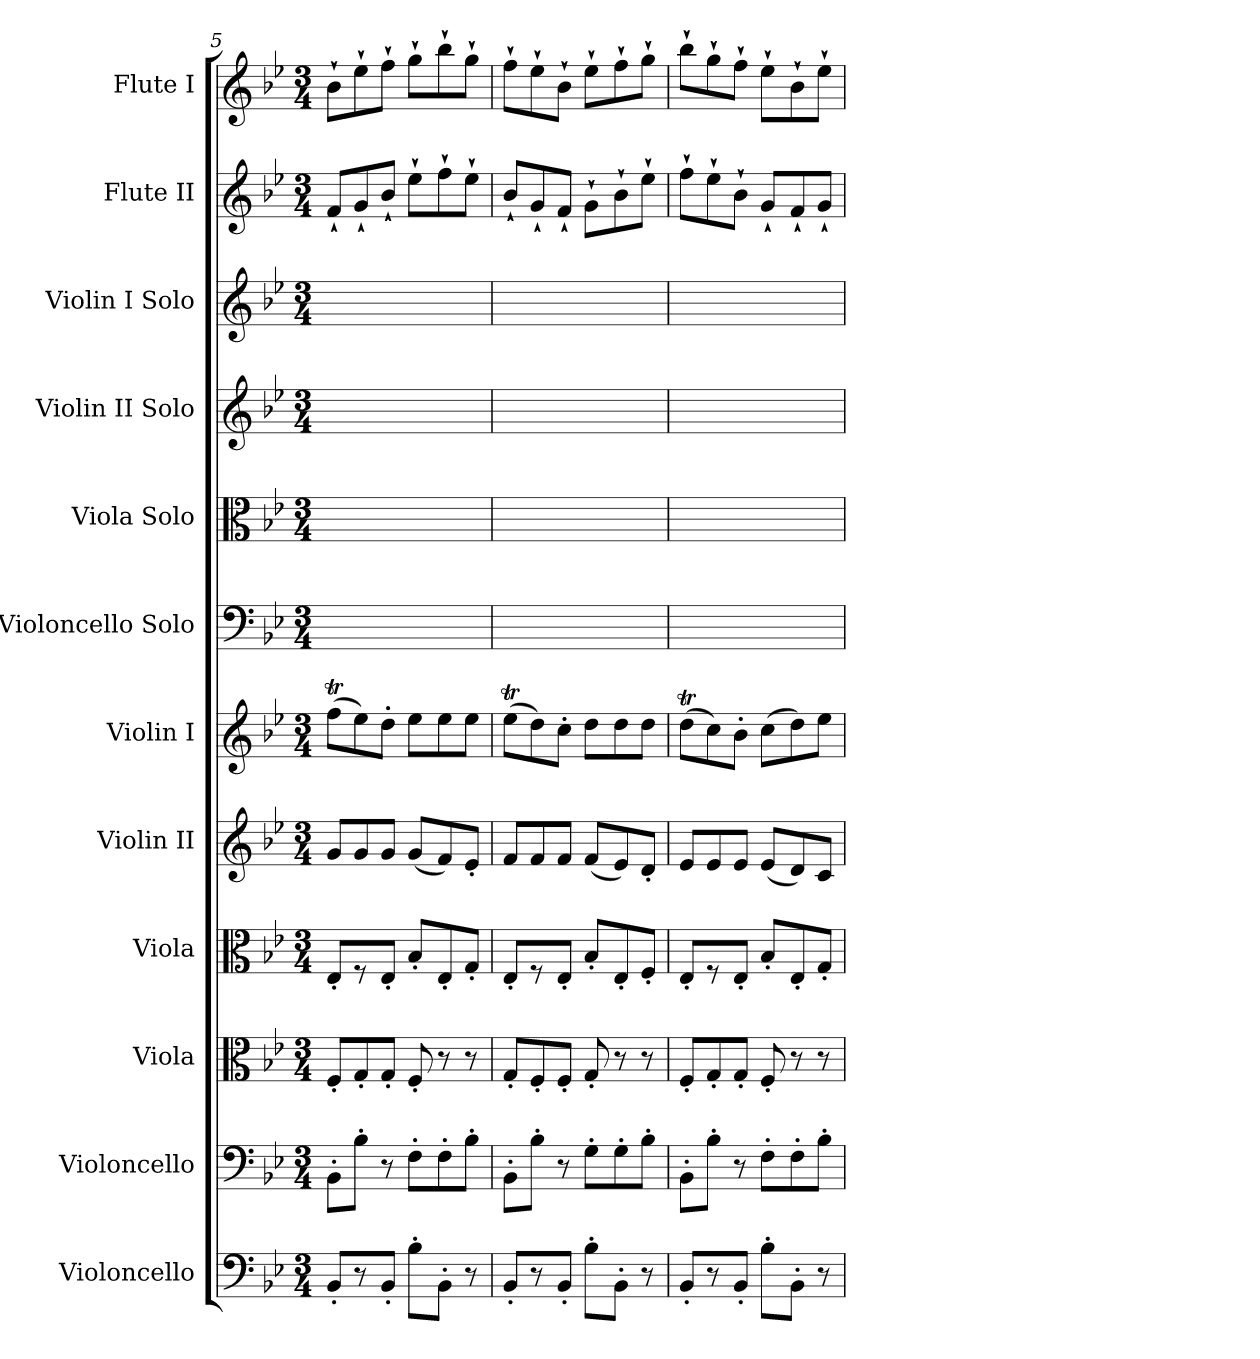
**kern	**kern	**kern	**kern	**kern	**kern	**kern	**kern	**kern	**kern	**kern	**kern
*part12	*part11	*part10	*part9	*part8	*part7	*part6	*part5	*part4	*part3	*part2	*part1
*staff12	*staff11	*staff10	*staff9	*staff8	*staff7	*staff6	*staff5	*staff4	*staff3	*staff2	*staff1
*I"Violoncello	*I"Violoncello	*I"Viola	*I"Viola	*I"Violin II	*I"Violin I	*I"Violoncello Solo	*I"Viola Solo	*I"Violin II Solo	*I"Violin I Solo	*I"Flute II	*I"Flute I
*I'Vc.	*I'Vc.	*I'Vla.	*I'Vla.	*I'Vln. II	*I'Vln. I	*I'Vc.	*I'Vla.	*I'Vln.	*I'Vln.	*I'Fl.	*I'Fl.
*clefF4	*clefF4	*clefC3	*clefC3	*clefG2	*clefG2	*clefF4	*clefC3	*clefG2	*clefG2	*clefG2	*clefG2
*k[b-e-]	*k[b-e-]	*k[b-e-]	*k[b-e-]	*k[b-e-]	*k[b-e-]	*k[b-e-]	*k[b-e-]	*k[b-e-]	*k[b-e-]	*k[b-e-]	*k[b-e-]
*B-:	*B-:	*B-:	*B-:	*B-:	*B-:	*B-:	*B-:	*B-:	*B-:	*B-:	*B-:
*M3/4	*M3/4	*M3/4	*M3/4	*M3/4	*M3/4	*M3/4	*M3/4	*M3/4	*M3/4	*M3/4	*M3/4
=5	=5	=5	=5	=5	=5	=5	=5	=5	=5	=5	=5
8BB-'L	8BB-'L	8F'L	8E-'L	8gL	(8ffTL	4ryy	4ryy	4ryy	4ryy	8f`L	8b-`L
8r	8B-'J	8G'	8r	8g	8ee-)	.	.	.	.	8g`	8ee-`
8BB-'J	8r	8G'J	8E-'J	8gJ	8dd'J	4ryy	4ryy	4ryy	4ryy	8b-`J	8ff`J
8B-'L	8F'L	8F'	8B-'L	(8gL	8ee-L	.	.	.	.	8ee-`L	8gg`L
8BB-'J	8F'	8r	8E-'	8f)	8ee-	4ryy	4ryy	4ryy	4ryy	8ff`	8bb-`
8r	8B-'J	8r	8G'J	8e-'J	8ee-J	.	.	.	.	8ee-`J	8gg`J
=6	=6	=6	=6	=6	=6	=6	=6	=6	=6	=6	=6
8BB-'L	8BB-'L	8G'L	8E-'L	8fL	(8ee-TL	4ryy	4ryy	4ryy	4ryy	8b-`L	8ff`L
8r	8B-'J	8F'	8r	8f	8dd)	.	.	.	.	8g`	8ee-`
8BB-'J	8r	8F'J	8E-'J	8fJ	8cc'J	4ryy	4ryy	4ryy	4ryy	8f`J	8b-`J
8B-'L	8G'L	8G'	8B-'L	(8fL	8ddL	.	.	.	.	8g`L	8ee-`L
8BB-'J	8G'	8r	8E-'	8e-)	8dd	4ryy	4ryy	4ryy	4ryy	8b-`	8ff`
8r	8B-'J	8r	8F'J	8d'J	8ddJ	.	.	.	.	8ee-`J	8gg`J
=7	=7	=7	=7	=7	=7	=7	=7	=7	=7	=7	=7
8BB-'L	8BB-'L	8F'L	8E-'L	8e-L	(8ddtL	4ryy	4ryy	4ryy	4ryy	8ff`L	8bb-`L
8r	8B-'J	8G'	8r	8e-	8cc)	.	.	.	.	8ee-`	8gg`
8BB-'J	8r	8G'J	8E-'J	8e-J	8b-'J	4ryy	4ryy	4ryy	4ryy	8b-`J	8ff`J
8B-'L	8F'L	8F'	8B-'L	(8e-L	(8ccL	.	.	.	.	8g`L	8ee-`L
8BB-'J	8F'	8r	8E-'	8d)	8dd)	4ryy	4ryy	4ryy	4ryy	8f`	8b-`
8r	8B-'J	8r	8G'J	8cJ	8ee-J	.	.	.	.	8g`J	8ee-`J
=	=	=	=	=	=	=	=	=	=	=	=
*-	*-	*-	*-	*-	*-	*-	*-	*-	*-	*-	*-
